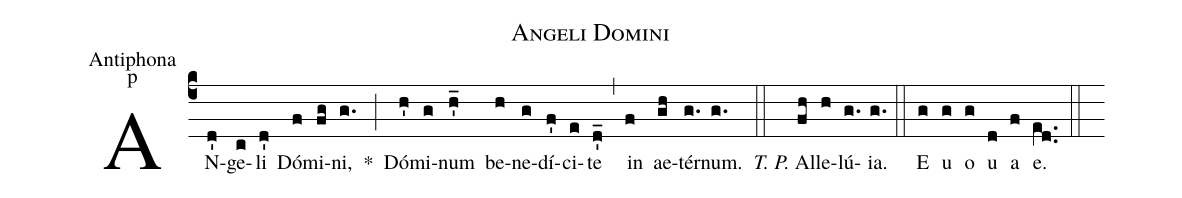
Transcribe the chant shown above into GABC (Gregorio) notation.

name:Angeli Domini;
office-part:Antiphona;
mode:p;
%%
(c4) AN(d')ge(c)li(d') Dó(f)mi(fg)ni,(g.) *(;) Dó(h')mi(g)num(h'_) be(h)ne(g)dí(f')ci(e)te(d'_) (,) in(f) ae(gh)tér(g.)num.(g.) (::) <i>T. P.</i> Al(fh)le(h)lú(g.){ia}.(g.) (::) <eu>E(g) u(g) o(g) u(d) a(f) e.</eu>(e[ll:1]d..) (::)
